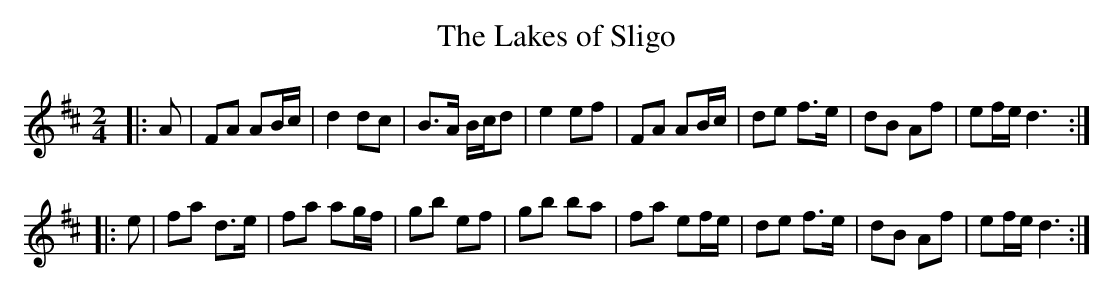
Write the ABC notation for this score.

X:1
T:The Lakes of Sligo
M:2/4
L:1/8
K:D
|:A|FA AB/c/|d2 dc|B>A B/c/d|e2 ef|\
FA AB/c/|de f>e|dB Af|ef/e/ d3 :|
|:e|fa d>e|fa ag/f/|gb ef|gb ba|\
fa ef/e/|de f>e|dB Af|ef/e/ d3 :|
